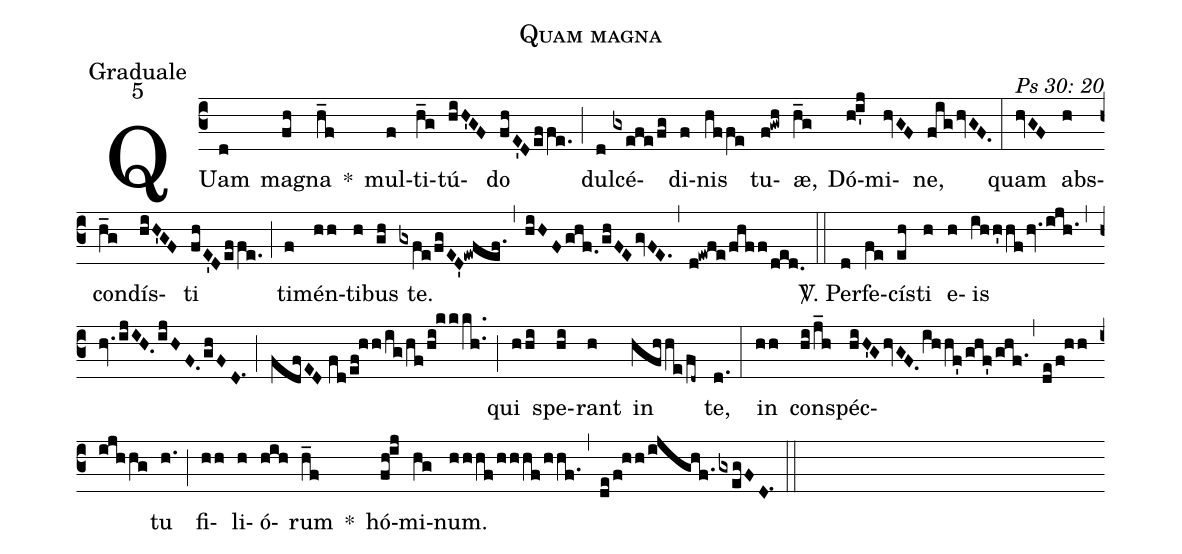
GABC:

name: Quam magna;
office-part: Graduale;
mode: 5;
commentary: Ps 30: 20;
%%
(c3) QUam(d) ma(fh)gna(h_f) *() mul(f)ti(h_g)tú(hiH'GF)do(fhE'D/effe.) (;) dul(d)cé(gxefe/fg)di(f)nis(hffe) tu(f!gwh)æ,(h_g) Dó(h!i'j)mi(hvGF)ne,(fig/hvGF.) (:)
quam(hvGF) abs(h)con(h_g)dís(hiH'GF)ti(fhE'D/effe.) (;) ti(f)mén(hh)ti(h)bus(gh) te.(gxfe/fgED'!ewfef.) (,) (hiHF/ghf./ghFE/gvFE.) (,) (d!ewfe/fhff/ded.) (::)
<sp>V/</sp>. Per(d)fe(fe)cís(eh)ti(h) e(h)is(ihh'hf/hv.ijh.1) (,) (hv./ijIH./ijHF./ghFD.1) (;) (fdfED//fd/ef!hh/ig/hf/hi!kkkh..) (;) qui(hhi) spe(hi)rant(h) in(hfhhe/fd~) te,(d.) (:)
in(hh) con(hi/j_h)spéc(hiH'G/hvGF./ihhf'/ghf'/ghf.1,de/f!hh/ijhhg)tu(h.) (;) fi(hh)li(h)ó(hih)rum(h_f) *() hó(fh!ij)mi(hg)num.(hhhf/hhhf/hhf.) (,) (de/f!hh/ijghf./gxegFD.1) (::)
